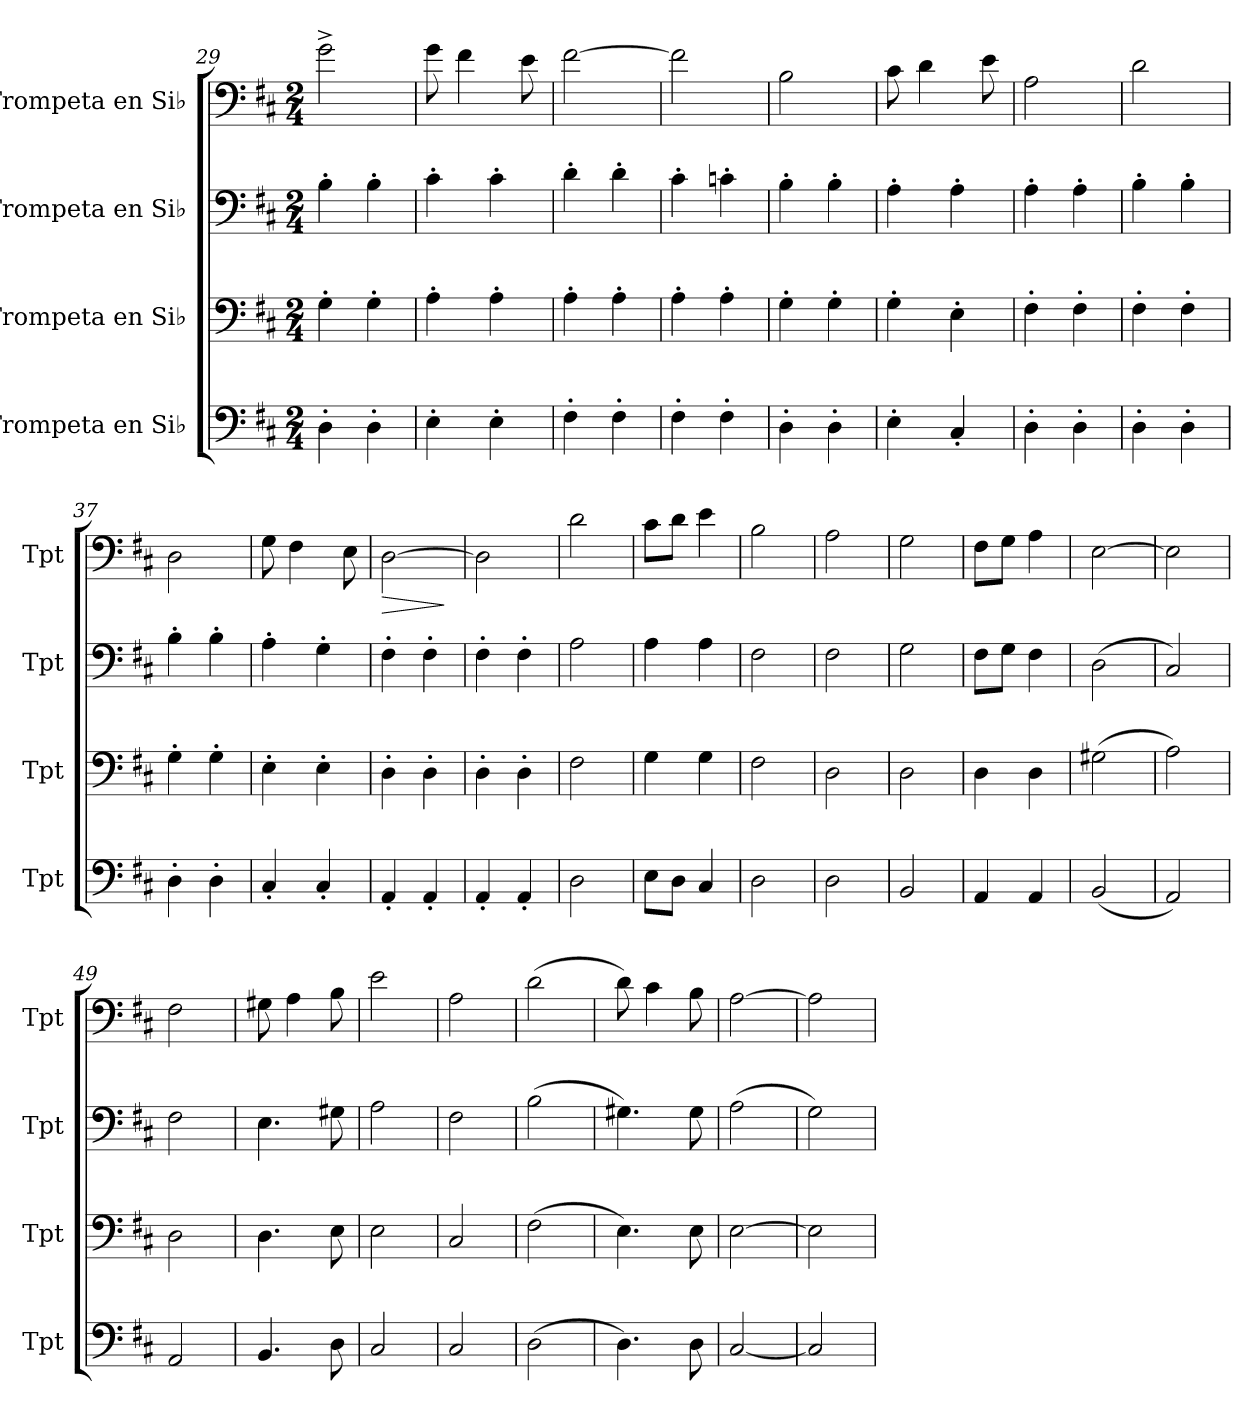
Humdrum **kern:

**kern	**kern	**kern	**kern	**dynam
*part4	*part3	*part2	*part1	*part1
*staff4	*staff3	*staff2	*staff1	*staff1
*I"Trompeta en Si♭	*I"Trompeta en Si♭	*I"Trompeta en Si♭	*I"Trompeta en Si♭	*
*I'Tpt	*I'Tpt	*I'Tpt	*I'Tpt	*
*clefF4	*clefF4	*clefF4	*clefF4	*
*ITrd1c2	*ITrd1c2	*ITrd1c2	*ITrd1c2	*
*k[]	*k[]	*k[]	*k[]	*
*M2/4	*M2/4	*M2/4	*M2/4	*
=29	=29	=29	=29	=29
4C'\	4F'\	4A'\	2f^\	.
4C'\	4F'\	4A'\	.	.
=30	=30	=30	=30	=30
4D'\	4G'\	4B'\	8f\	.
.	.	.	4e\	.
4D'\	4G'\	4B'\	.	.
.	.	.	8d\	.
=31	=31	=31	=31	=31
4E'\	4G'\	4c'\	[2e\	.
4E'\	4G'\	4c'\	.	.
=32	=32	=32	=32	=32
4E'\	4G'\	4B'\	2e\]	.
4E'\	4G'\	4B-X'\	.	.
=33	=33	=33	=33	=33
4C'\	4F'\	4A'\	2A\	.
4C'\	4F'\	4A'\	.	.
=34	=34	=34	=34	=34
4D'\	4F'\	4G'\	8B\	.
.	.	.	4c\	.
4BB'/	4D'\	4G'\	.	.
.	.	.	8d\	.
=35	=35	=35	=35	=35
4C'\	4E'\	4G'\	2G\	.
4C'\	4E'\	4G'\	.	.
=36	=36	=36	=36	=36
4C'\	4E'\	4A'\	2c\	.
4C'\	4E'\	4A'\	.	.
=37	=37	=37	=37	=37
4C'\	4F'\	4A'\	2C\	.
4C'\	4F'\	4A'\	.	.
!!LO:LB:g=z
=38	=38	=38	=38	=38
4BB'/	4D'\	4G'\	8F\	.
.	.	.	4E\	.
4BB'/	4D'\	4F'\	.	.
.	.	.	8D\	.
=39	=39	=39	=39	=39
!	!	!	!	!LO:HP:b
4GG'/	4C'\	4E'\	[2C\	>
4GG'/	4C'\	4E'\	.	.
.	.	.	.	]
=40	=40	=40	=40	=40
4GG'/	4C'\	4E'\	2C\]	.
4GG'/	4C'\	4E'\	.	.
=41	=41	=41	=41	=41
2C\	2E\	2G\	2c\	.
=42	=42	=42	=42	=42
8D\L	4F\	4G\	8B\L	.
8C\J	.	.	8c\J	.
4BB/	4F\	4G\	4d\	.
=43	=43	=43	=43	=43
2C\	2E\	2E\	2A\	.
=44	=44	=44	=44	=44
2C\	2C\	2E\	2G\	.
=45	=45	=45	=45	=45
2AA/	2C\	2F\	2F\	.
=46	=46	=46	=46	=46
4GG/	4C\	8E\L	8E\L	.
.	.	8F\J	8F\J	.
4GG/	4C\	4E\	4G\	.
=47	=47	=47	=47	=47
(2AA/	(2F#X\	(2C\	[2D\	.
=48	=48	=48	=48	=48
2GG/)	2G\)	2BB/)	2D\]	.
=49	=49	=49	=49	=49
2GG/	2C\	2E\	2E\	.
=50	=50	=50	=50	=50
4.AA/	4.C\	4.D\	8F#X\	.
.	.	.	4G\	.
8C\	8D\	8F#X\	8A\	.
=51	=51	=51	=51	=51
2BB/	2D\	2G\	2d\	.
=52	=52	=52	=52	=52
2BB/	2BB/	2E\	2G\	.
!!LO:LB:g=z
=53	=53	=53	=53	=53
(2C\	(2E\	(2A\	(2c\	.
=54	=54	=54	=54	=54
4.C\)	4.D\)	4.F#X\)	8c\)	.
.	.	.	4B\	.
8C\	8D\	8F#\	8A\	.
=55	=55	=55	=55	=55
[2BB/	[2D\	(2G\	[2G\	.
=56	=56	=56	=56	=56
2BB/]	2D\]	2F\)	2G\]	.
=	=	=	=	=
*-	*-	*-	*-	*-
